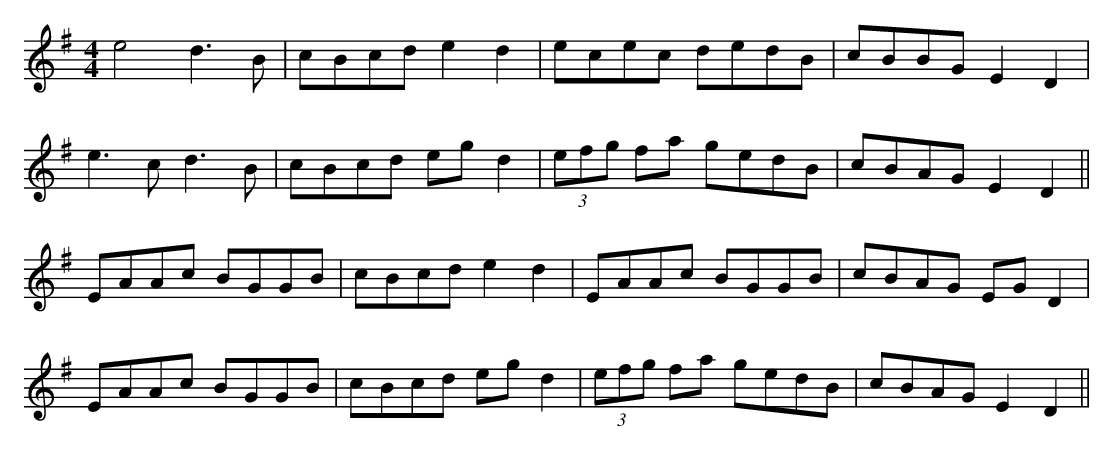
X:1
M:4/4
K:Ador
e4 d3B|cBcd e2d2|ecec dedB|cBBG E2D2|
e3c d3B|cBcd egd2|(3efg fa gedB|cBAG E2D2||
EAAc BGGB|cBcd e2d2|EAAc BGGB|cBAG EGD2|
EAAc BGGB|cBcd egd2|(3efg fa gedB|cBAG E2D2||
